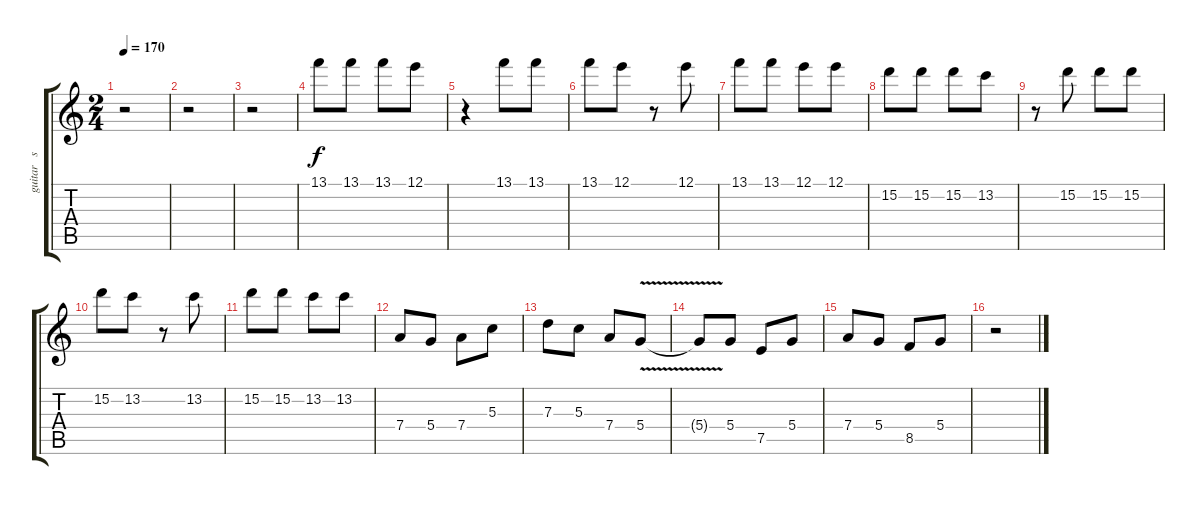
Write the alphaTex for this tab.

\track ("guitar   solo    two" "guitar   s") {instrument overdrivenguitar}
\staff {score tabs}
\tuning (E4 B3 G3 D3 A2 E2) {hide}
\ts (2 4)
\tempo 170
\clef g2
\ks c
r.2{dy f} |
r.2 |
r.2 |
13.1.8 13.1.8 13.1.8 12.1.8 |
r.4 13.1.8 13.1.8 |
13.1.8 12.1.8 r.8 12.1.8 |
13.1.8 13.1.8 12.1.8 12.1.8 |
15.2.8 15.2.8 15.2.8 13.2.8 |
r.8 15.2.8 15.2.8 15.2.8 |
15.2.8 13.2.8 r.8 13.2.8 |
15.2.8 15.2.8 13.2.8 13.2.8 |
7.4.8 5.4.8 7.4.8 5.3.8 |
7.3.8 5.3.8 7.4.8 5.4{v}.8 |
5.4{t}.8 5.4.8 7.5.8 5.4.8 |
7.4.8 5.4.8 8.5.8 5.4.8 |
r.2
